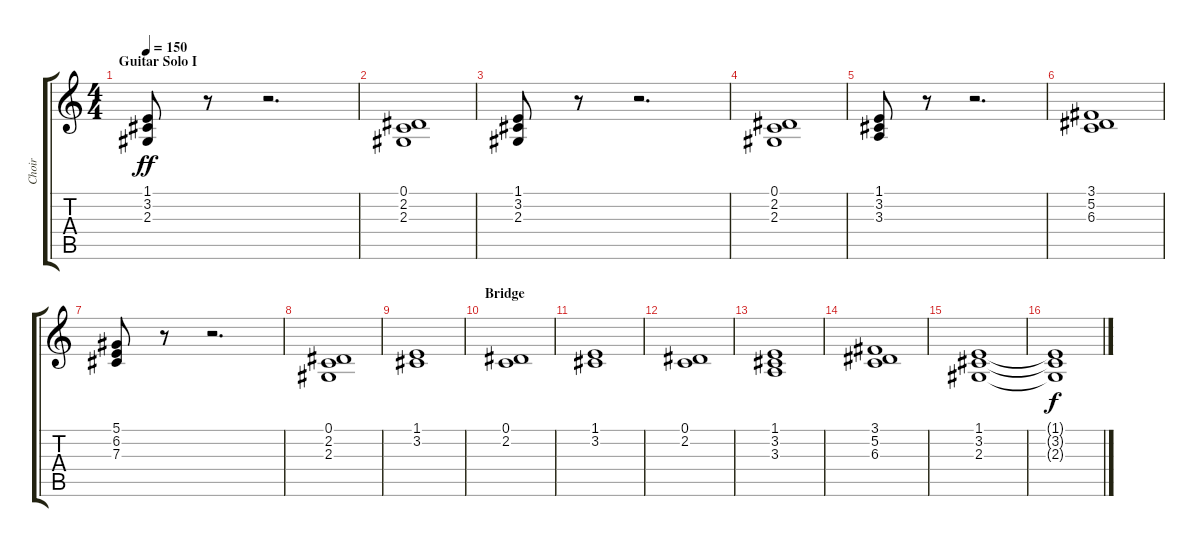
\track ("Choir" "Choir") {instrument choiraahs}
\staff {score tabs}
\tuning (Eb4 Bb3 Gb3 Db3 Ab2 Eb2) {hide}
\ts (4 4)
\section ("" "Guitar Solo I")
\tempo 150
\clef g2
\ks c
(1.1 3.2 2.3).8{dy ff} r.8 r.2{d} |
(0.1 2.2 2.3).1 |
(1.1 3.2 2.3).8 r.8 r.2{d} |
(0.1 2.2 2.3).1 |
(1.1 3.2 3.3).8 r.8 r.2{d} |
(3.1 5.2 6.3).1 |
(5.1 6.2 7.3).8 r.8 r.2{d} |
(0.1 2.2 2.3).1 |
(1.1 3.2).1 |
\section ("" "Bridge")
(0.1 2.2).1 |
(1.1 3.2).1 |
(0.1 2.2).1 |
(1.1 3.2 3.3).1 |
(3.1 5.2 6.3).1 |
(1.1 3.2 2.3).1 |
(1.1{t} 3.2{t} 2.3{t}).1{dy f}
